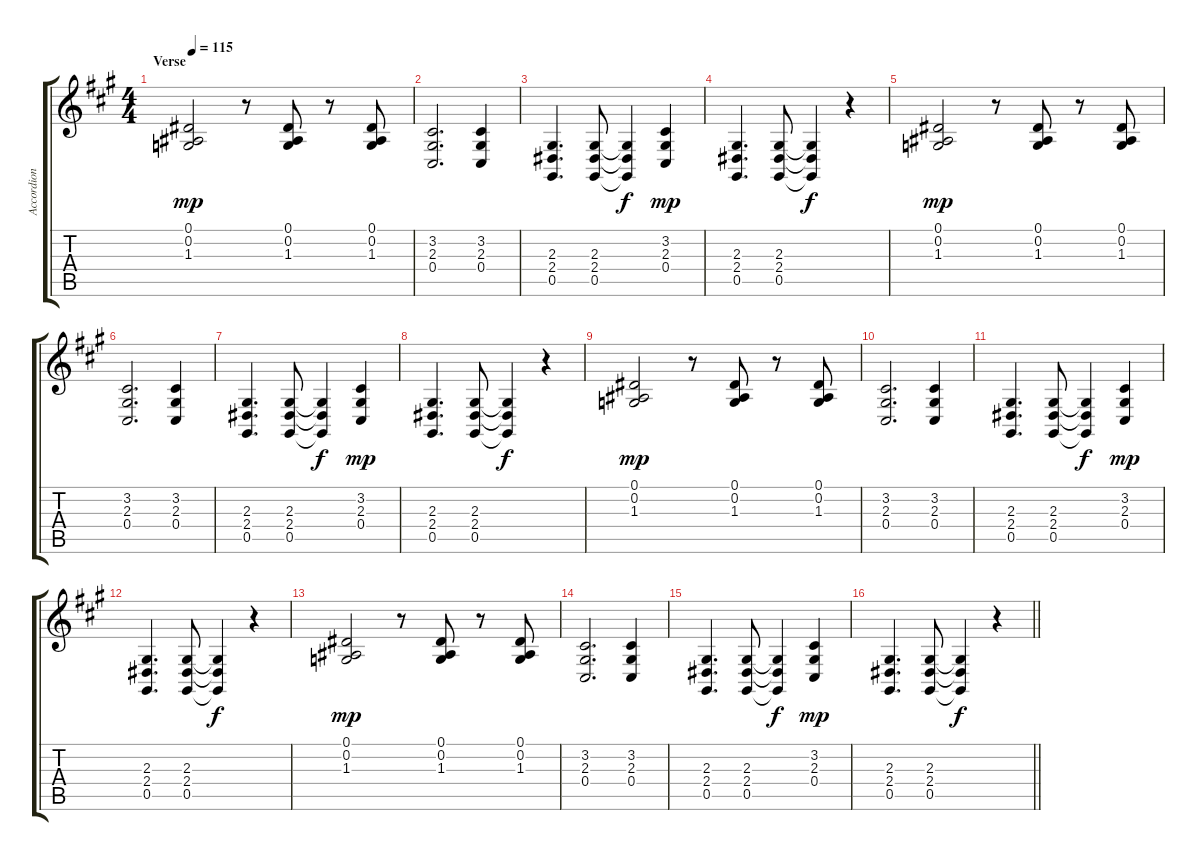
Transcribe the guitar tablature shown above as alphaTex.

\track ("Accordion" "Accordion") {instrument accordion}
\staff {score tabs}
\tuning (Eb4 Bb3 Gb3 Db3 Ab2 Eb2) {hide}
\ts (4 4)
\section ("" "Verse")
\tempo 115
\clef g2
\ks a
(0.1 0.2 1.3).2{dy mp} r.8 (0.1 0.2 1.3).8 r.8 (0.1 0.2 1.3).8 |
(3.2 2.3 0.4).2{d} (3.2 2.3 0.4).4 |
(2.3 2.4 0.5).4{d} (2.3 2.4 0.5).8 (2.3{t} 2.4{t} 0.5{t}).4{dy f} (3.2 2.3 0.4).4{dy mp} |
(2.3 2.4 0.5).4{d} (2.3 2.4 0.5).8 (2.3{t} 2.4{t} 0.5{t}).4{dy f} r.4 |
(0.1 0.2 1.3).2{dy mp} r.8 (0.1 0.2 1.3).8 r.8 (0.1 0.2 1.3).8 |
(3.2 2.3 0.4).2{d} (3.2 2.3 0.4).4 |
(2.3 2.4 0.5).4{d} (2.3 2.4 0.5).8 (2.3{t} 2.4{t} 0.5{t}).4{dy f} (3.2 2.3 0.4).4{dy mp} |
(2.3 2.4 0.5).4{d} (2.3 2.4 0.5).8 (2.3{t} 2.4{t} 0.5{t}).4{dy f} r.4 |
(0.1 0.2 1.3).2{dy mp} r.8 (0.1 0.2 1.3).8 r.8 (0.1 0.2 1.3).8 |
(3.2 2.3 0.4).2{d} (3.2 2.3 0.4).4 |
(2.3 2.4 0.5).4{d} (2.3 2.4 0.5).8 (2.3{t} 2.4{t} 0.5{t}).4{dy f} (3.2 2.3 0.4).4{dy mp} |
(2.3 2.4 0.5).4{d} (2.3 2.4 0.5).8 (2.3{t} 2.4{t} 0.5{t}).4{dy f} r.4 |
(0.1 0.2 1.3).2{dy mp} r.8 (0.1 0.2 1.3).8 r.8 (0.1 0.2 1.3).8 |
(3.2 2.3 0.4).2{d} (3.2 2.3 0.4).4 |
(2.3 2.4 0.5).4{d} (2.3 2.4 0.5).8 (2.3{t} 2.4{t} 0.5{t}).4{dy f} (3.2 2.3 0.4).4{dy mp} |
\barLineRight lightlight
(2.3 2.4 0.5).4{d} (2.3 2.4 0.5).8 (2.3{t} 2.4{t} 0.5{t}).4{dy f} r.4
